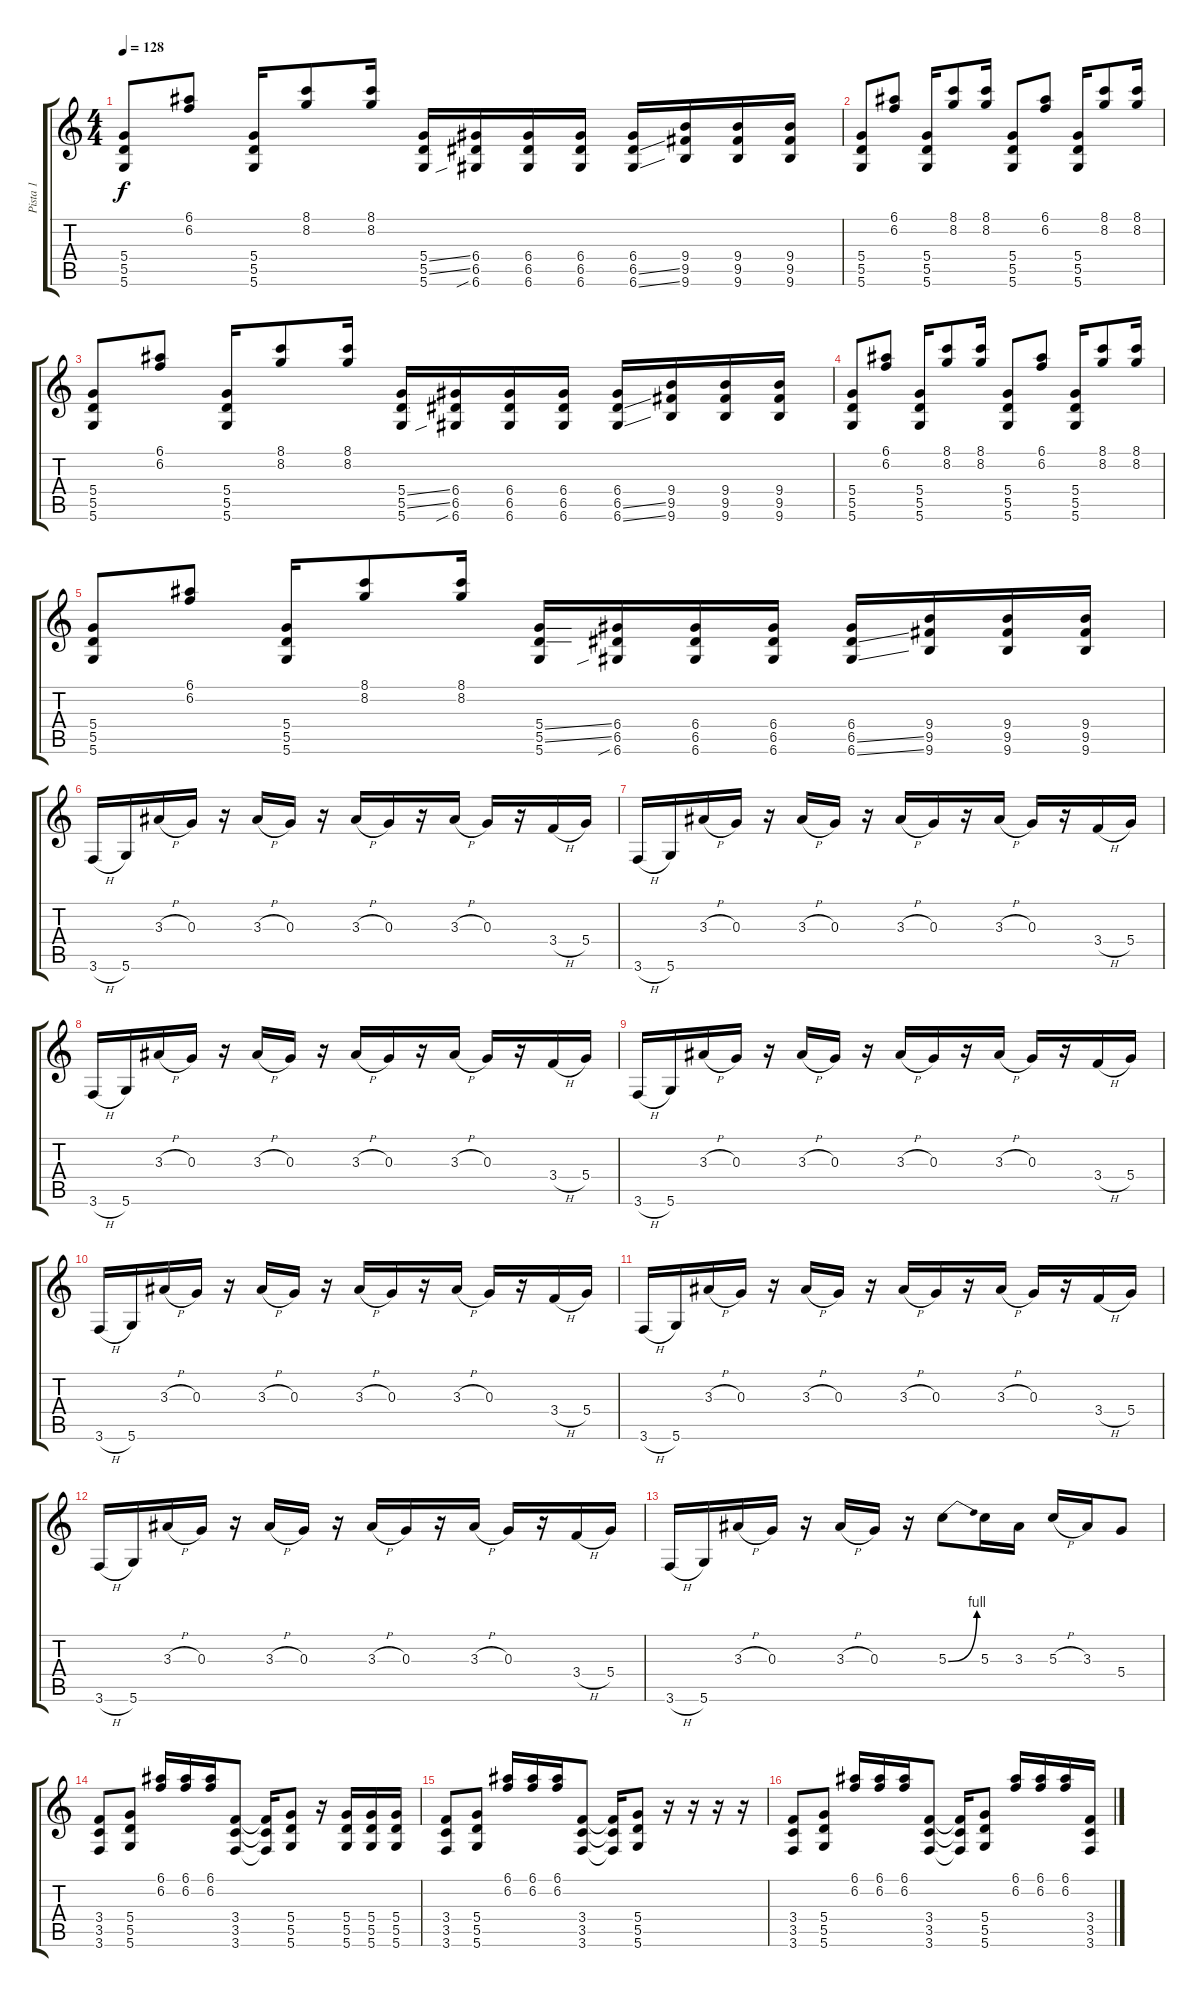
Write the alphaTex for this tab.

\track ("Pista 1" "Pista 1") {instrument overdrivenguitar}
\staff {score tabs}
\tuning (E4 B3 G3 D3 A2 D2) {hide}
\ts (4 4)
\tempo 128
\clef g2
\ks c
(5.4 5.5 5.6).8{dy f} (6.1 6.2).8 (5.4 5.5 5.6).16 (8.1 8.2).8 (8.1 8.2).16 (5.4{ss} 5.5{ss} 5.6).16 (6.4 6.5 6.6{sib}).16 (6.4 6.5 6.6).16 (6.4 6.5 6.6).16 (6.4 6.5{ss} 6.6{ss}).16 (9.4 9.5 9.6).16 (9.4 9.5 9.6).16 (9.4 9.5 9.6).16 |
(5.4 5.5 5.6).8 (6.1 6.2).8 (5.4 5.5 5.6).16 (8.1 8.2).8 (8.1 8.2).16 (5.4 5.5 5.6).8 (6.1 6.2).8 (5.4 5.5 5.6).16 (8.1 8.2).8 (8.1 8.2).16 |
(5.4 5.5 5.6).8 (6.1 6.2).8 (5.4 5.5 5.6).16 (8.1 8.2).8 (8.1 8.2).16 (5.4{ss} 5.5{ss} 5.6).16 (6.4 6.5 6.6{sib}).16 (6.4 6.5 6.6).16 (6.4 6.5 6.6).16 (6.4 6.5{ss} 6.6{ss}).16 (9.4 9.5 9.6).16 (9.4 9.5 9.6).16 (9.4 9.5 9.6).16 |
(5.4 5.5 5.6).8 (6.1 6.2).8 (5.4 5.5 5.6).16 (8.1 8.2).8 (8.1 8.2).16 (5.4 5.5 5.6).8 (6.1 6.2).8 (5.4 5.5 5.6).16 (8.1 8.2).8 (8.1 8.2).16 |
(5.4 5.5 5.6).8 (6.1 6.2).8 (5.4 5.5 5.6).16 (8.1 8.2).8 (8.1 8.2).16 (5.4{ss} 5.5{ss} 5.6).16 (6.4 6.5 6.6{sib}).16 (6.4 6.5 6.6).16 (6.4 6.5 6.6).16 (6.4 6.5{ss} 6.6{ss}).16 (9.4 9.5 9.6).16 (9.4 9.5 9.6).16 (9.4 9.5 9.6).16 |
3.6{h}.16 5.6.16 3.3{h}.16 0.3.16 r.16 3.3{h}.16 0.3.16 r.16 3.3{h}.16 0.3.16 r.16 3.3{h}.16 0.3.16 r.16 3.4{h}.16 5.4.16 |
3.6{h}.16 5.6.16 3.3{h}.16 0.3.16 r.16 3.3{h}.16 0.3.16 r.16 3.3{h}.16 0.3.16 r.16 3.3{h}.16 0.3.16 r.16 3.4{h}.16 5.4.16 |
3.6{h}.16 5.6.16 3.3{h}.16 0.3.16 r.16 3.3{h}.16 0.3.16 r.16 3.3{h}.16 0.3.16 r.16 3.3{h}.16 0.3.16 r.16 3.4{h}.16 5.4.16 |
3.6{h}.16 5.6.16 3.3{h}.16 0.3.16 r.16 3.3{h}.16 0.3.16 r.16 3.3{h}.16 0.3.16 r.16 3.3{h}.16 0.3.16 r.16 3.4{h}.16 5.4.16 |
3.6{h}.16 5.6.16 3.3{h}.16 0.3.16 r.16 3.3{h}.16 0.3.16 r.16 3.3{h}.16 0.3.16 r.16 3.3{h}.16 0.3.16 r.16 3.4{h}.16 5.4.16 |
3.6{h}.16 5.6.16 3.3{h}.16 0.3.16 r.16 3.3{h}.16 0.3.16 r.16 3.3{h}.16 0.3.16 r.16 3.3{h}.16 0.3.16 r.16 3.4{h}.16 5.4.16 |
3.6{h}.16 5.6.16 3.3{h}.16 0.3.16 r.16 3.3{h}.16 0.3.16 r.16 3.3{h}.16 0.3.16 r.16 3.3{h}.16 0.3.16 r.16 3.4{h}.16 5.4.16 |
3.6{h}.16 5.6.16 3.3{h}.16 0.3.16 r.16 3.3{h}.16 0.3.16 r.16 5.3{be (bend 0 0 60 4)}.8 5.3.16 3.3.16 5.3{h}.16 3.3.16 5.4.8 |
(3.4 3.5 3.6).8 (5.4 5.5 5.6).8 (6.1 6.2).16 (6.1 6.2).16 (6.1 6.2).16 (3.4 3.5 3.6).8 (3.4{t} 3.5{t} 3.6{t}).16 (5.4 5.5 5.6).8 r.16 (5.4 5.5 5.6).16 (5.4 5.5 5.6).16 (5.4 5.5 5.6).16 |
(3.4 3.5 3.6).8 (5.4 5.5 5.6).8 (6.1 6.2).16 (6.1 6.2).16 (6.1 6.2).16 (3.4 3.5 3.6).8 (3.4{t} 3.5{t} 3.6{t}).16 (5.4 5.5 5.6).8 r.16 r.16 r.16 r.16 |
(3.4 3.5 3.6).8 (5.4 5.5 5.6).8 (6.1 6.2).16 (6.1 6.2).16 (6.1 6.2).16 (3.4 3.5 3.6).8 (3.4{t} 3.5{t} 3.6{t}).16 (5.4 5.5 5.6).8 (6.1 6.2).16 (6.1 6.2).16 (6.1 6.2).16 (3.4 3.5 3.6).16
